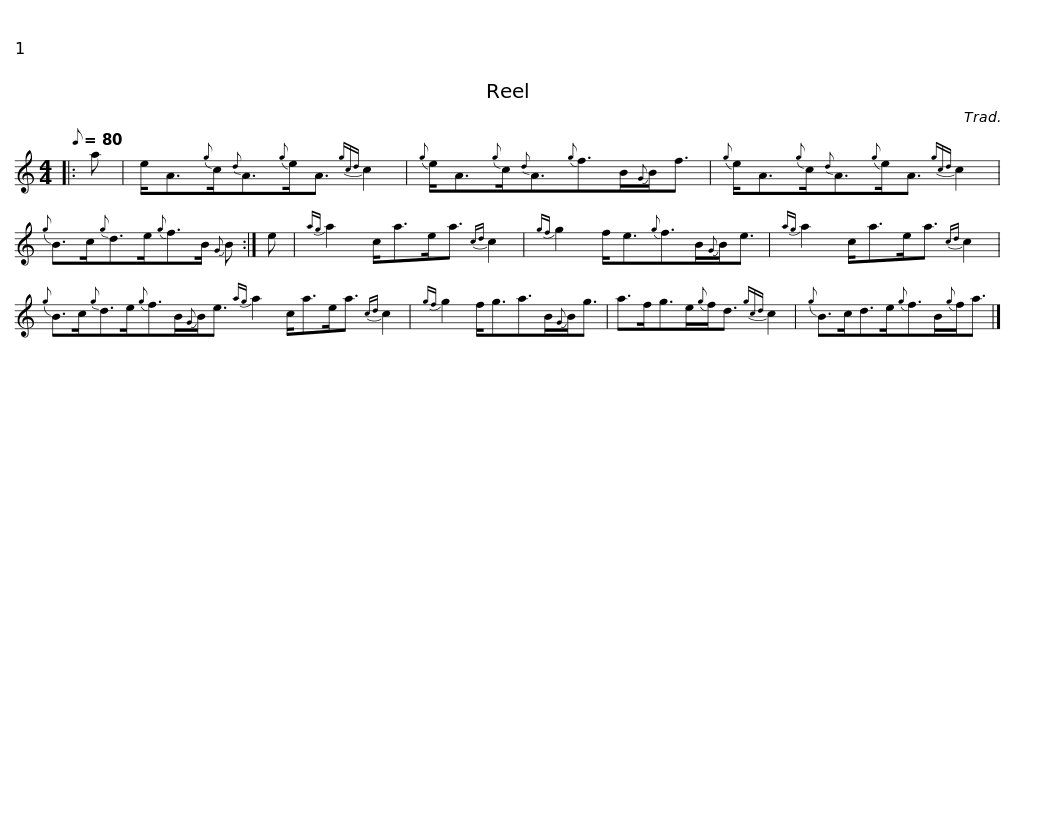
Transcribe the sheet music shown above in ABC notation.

X:1
L:1/8
Q:1/8=80
M:4/4
I:linebreak $
K:C
V:1 treble
V:1
|: a | e<A{g}c/{d}A3/2{g}e<A{gcd} c2 |{g} e<A{g}c/{d}A3/2{g}f>B{G}B<f |{g} e<A{g}c/{d}A3/2{g}e<A{gcd} c2 |${g} B>c{g}d>e{g}f>B{G} B :| %5
 e |{ag} a2 c<ae<a{cd} c2 |{gf} g2 f<e{g}f>B{G}B<e |{ag} a2 c<ae<a{cd} c2 |${g} B>c{g}d>e{g}f>B{G}B<e{ag} a2 c<ae<a{cd} c2 | %10
{gf} g2 f<ga>B{G}B<g |$ a>fg>e{g}f<d{gcd} c2 |{g} B>cd>e{g}f>B{g}f<a |] %13
